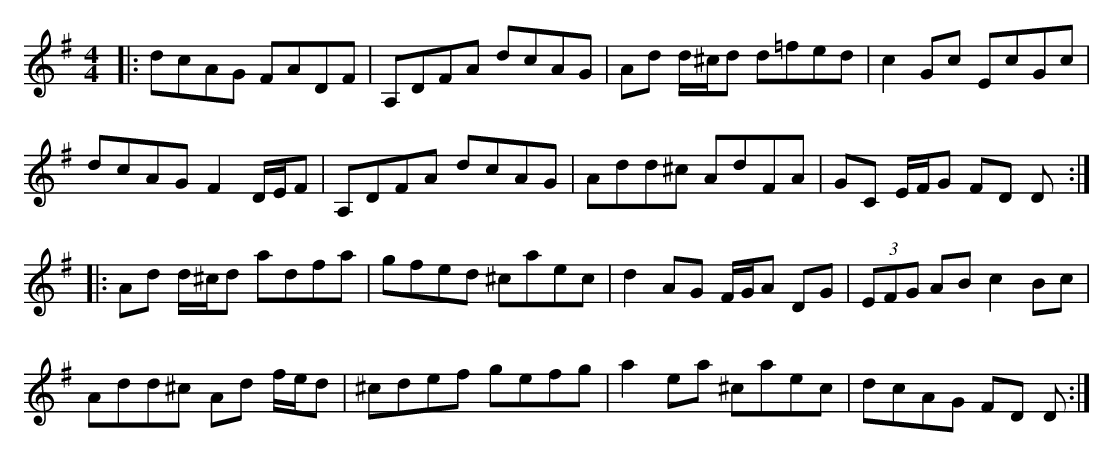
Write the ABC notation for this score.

X:1
M:4/4
K:Dmix
|:dcAG FADF|A,DFA dcAG|Ad d/^c/d d=fed|c2 Gc EcGc|
dcAG F2 D/E/F|A,DFA dcAG|Add^c AdFA|GC E/F/G FD D:|
|:Ad d/^c/d adfa|gfed ^caec|d2 AG F/G/A DG|(3EFG AB c2 Bc|
Add^c Ad f/e/d|^cdef gefg|a2 ea ^caec|dcAG FD D:|
